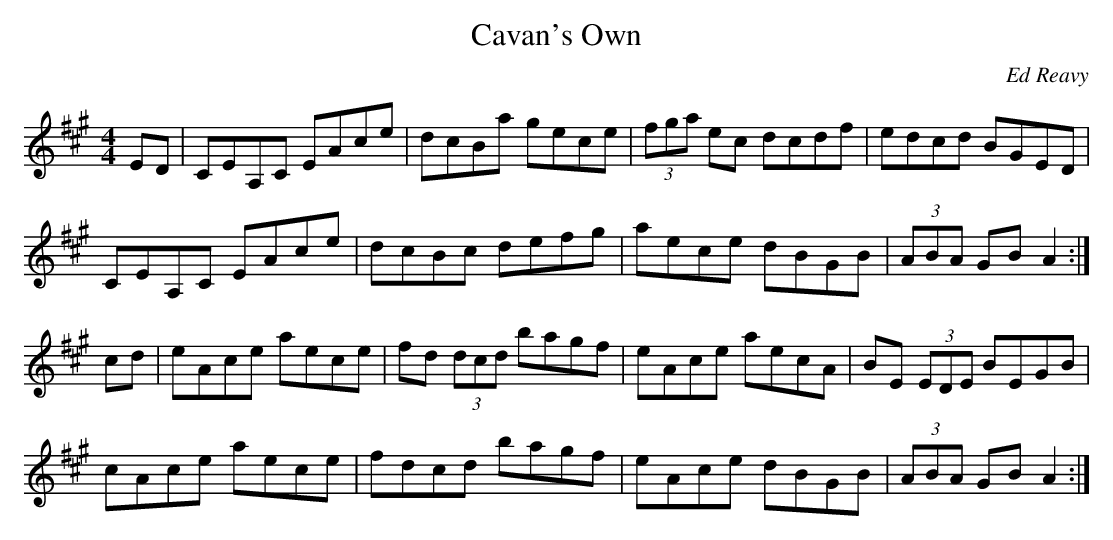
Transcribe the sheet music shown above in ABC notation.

X:1
T:Cavan's Own
C:Ed Reavy
M:4/4
L:1/8
K:A
ED|CEA,C EAce|dcBa gece|(3fga ec dcdf|edcd BGED|
CEA,C EAce|dcBc defg|aece dBGB|(3ABA GB A2:|
cd|eAce aece|fd (3dcd bagf|eAce aecA|BE (3EDE BEGB|
cAce aece|fdcd bagf|eAce dBGB|(3ABA GB A2:|
